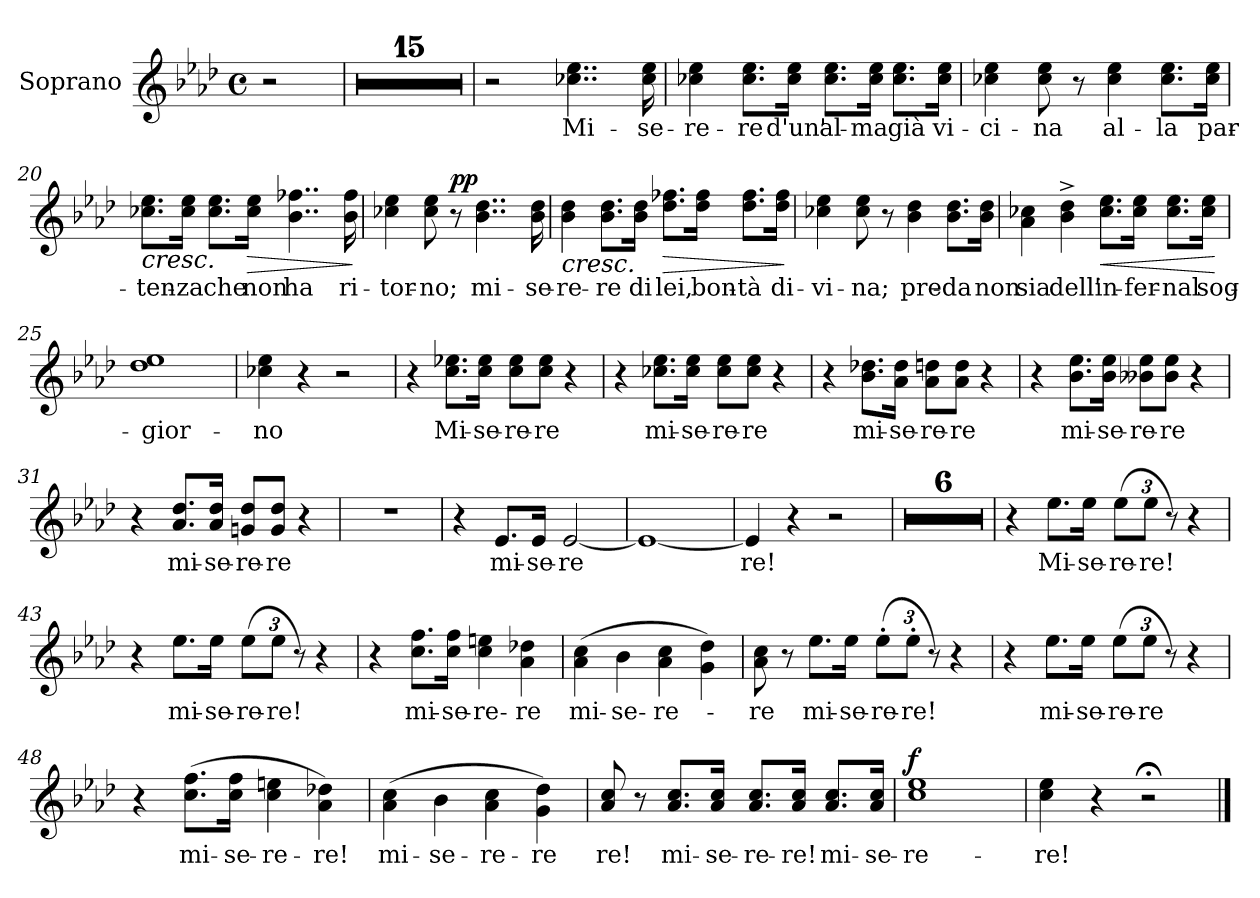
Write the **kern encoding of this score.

**kern	**text	**dynam
*part1	*part1	*part1
*staff1	*staff1	*staff1
*I"Soprano	*	*
*clefG2	*	*
*k[b-e-a-d-]	*	*
*M4/4	*	*
*met(c)	*	*
=1	=1	=1
2r	.	.
=2	=2	=2
1r	.	.
!!LO:LB:g=z
=3	=3	=3
1r	.	.
=4	=4	=4
1r	.	.
!!LO:LB:g=z
=5	=5	=5
1r	.	.
=6	=6	=6
1r	.	.
!!LO:PB:g=z
=7	=7	=7
1r	.	.
!!LO:LB:g=z
=8	=8	=8
1r	.	.
!!LO:LB:g=z
=9	=9	=9
1r	.	.
=10	=10	=10
1r	.	.
!!LO:PB:g=z
=11	=11	=11
1r	.	.
=12	=12	=12
1r	.	.
!!LO:LB:g=z
=13	=13	=13
1r	.	.
=14	=14	=14
1r	.	.
!!LO:LB:g=z
=15	=15	=15
1r	.	.
=16	=16	=16
1r	.	.
!!LO:PB:g=z
=17	=17	=17
2r	.	.
!	!LO:LY:b	!
4..cc-X\ 4..ee-\	Mi-	.
!	!LO:LY:b	!
16cc-\ 16ee-\	-se-	.
=18	=18	=18
!	!LO:LY:b	!
4cc-X\ 4ee-\	-re-	.
!	!LO:LY:b	!
8.cc-\ 8.ee-\L	-re	.
!	!LO:LY:b	!
16cc-\ 16ee-\Jk	d'un'	.
!	!LO:LY:b	!
8.cc-\ 8.ee-\L	al-	.
!	!LO:LY:b	!
16cc-\ 16ee-\Jk	-ma	.
!	!LO:LY:b	!
8.cc-\ 8.ee-\L	già	.
!	!LO:LY:b	!
16cc-\ 16ee-\Jk	vi-	.
=19	=19	=19
!	!LO:LY:b	!
4cc-X\ 4ee-\	-ci-	.
!	!LO:LY:b	!
8cc-\ 8ee-\	-na	.
8r	.	.
!	!LO:LY:b	!
4cc-\ 4ee-\	al-	.
!	!LO:LY:b	!
8.cc-\ 8.ee-\L	-la	.
!	!LO:LY:b	!
16cc-\ 16ee-\Jk	par-	.
=20	=20	=20
!	!LO:LY:b	!LO:HP:b
8.cc-X\ 8.ee-\L	-ten-	<
!	!LO:LY:b	!
16cc-\ 16ee-\Jk	-za	.
!	!LO:LY:b	!
8.cc-\ 8.ee-\L	che	.
!	!LO:LY:b	!LO:HP:b
16cc-\ 16ee-\Jk	non	>
!	!LO:LY:b	!
4..b-\ 4..ff-X\	ha	[
!	!LO:LY:b	!
16b-\ 16ff-\	ri-	.
.	.	]
!!LO:LB:g=z
=21	=21	=21
!	!LO:LY:b	!
4cc-X\ 4ee-\	-tor-	.
!	!LO:LY:b	!
8cc-\ 8ee-\	-no;	.
!	!	!LO:DY:a
8r	.	pp
!	!LO:LY:b	!
4..b-\ 4..dd-\	mi-	.
!	!LO:LY:b	!
16b-\ 16dd-\	-se-	.
=22	=22	=22
!	!LO:LY:b	!LO:HP:b
4b-\ 4dd-\	-re-	<
!	!LO:LY:b	!
8.b-\ 8.dd-\L	-re	.
!	!LO:LY:b	!
16b-\ 16dd-\Jk	di	.
!	!LO:LY:b	!LO:HP:b
8.dd-\ 8.ff-X\L	lei,	>
!	!LO:LY:b	!
16dd-\ 16ff-\Jk	bon-	[
!	!LO:LY:b	!
8.dd-\ 8.ff-\L	-tà	.
!	!LO:LY:b	!
16dd-\ 16ff-\Jk	di-	.
.	.	]
=23	=23	=23
!	!LO:LY:b	!
4cc-X\ 4ee-\	-vi-	.
!	!LO:LY:b	!
8cc-\ 8ee-\	-na;	.
8r	.	.
!	!LO:LY:b	!
4b-\ 4dd-\	pre-	.
!	!LO:LY:b	!
8.b-\ 8.dd-\L	-da	.
!	!LO:LY:b	!
16b-\ 16dd-\Jk	non	.
=24	=24	=24
!	!LO:LY:b	!
4a-\ 4cc-X\	sia	.
!	!LO:LY:b	!
4b-\^ 4dd-\^	dell'	.
!	!LO:LY:b	!LO:HP:b
8.cc-\ 8.ee-\L	in-	<
!	!LO:LY:b	!
16cc-\ 16ee-\Jk	-fer-	.
!	!LO:LY:b	!
8.cc-\ 8.ee-\L	-nal	.
!	!LO:LY:b	!
16cc-\ 16ee-\Jk	sog-	.
.	.	[
!!LO:PB:g=z
=25	=25	=25
!	!LO:LY:b	!
1dd- 1ee-	-gior-	.
=26	=26	=26
!	!LO:LY:b	!
4cc-X\ 4ee-\	-no	.
4r	.	.
2r	.	.
=27	=27	=27
4r	.	.
!	!LO:LY:b	!
8.cc\ 8.ee-X\L	Mi-	.
!	!LO:LY:b	!
16cc\ 16ee-\Jk	-se-	.
!	!LO:LY:b	!
8cc\ 8ee-\L	-re-	.
!	!LO:LY:b	!
8cc\ 8ee-\J	-re	.
4r	.	.
!!LO:LB:g=z
=28	=28	=28
4r	.	.
!	!LO:LY:b	!
8.cc-X\ 8.ee-\L	mi-	.
!	!LO:LY:b	!
16cc-\ 16ee-\Jk	-se-	.
!	!LO:LY:b	!
8cc-\ 8ee-\L	-re-	.
!	!LO:LY:b	!
8cc-\ 8ee-\J	-re	.
4r	.	.
=29	=29	=29
4r	.	.
!	!LO:LY:b	!
8.b-\ 8.dd-X\L	mi-	.
!	!LO:LY:b	!
16a-\ 16dd-\Jk	-se-	.
!	!LO:LY:b	!
8a-\ 8ddn\L	-re-	.
!	!LO:LY:b	!
8a-\ 8dd\J	-re	.
4r	.	.
!!LO:PB:g=z
=30	=30	=30
4r	.	.
!	!LO:LY:b	!
8.b-\ 8.ee-\L	mi-	.
!	!LO:LY:b	!
16b-\ 16ee-\Jk	-se-	.
!	!LO:LY:b	!
8b--X\ 8ee-\L	-re-	.
!	!LO:LY:b	!
8b--\ 8ee-\J	-re	.
4r	.	.
=31	=31	=31
4r	.	.
!	!LO:LY:b	!
8.a-\ 8.dd-/L	mi-	.
!	!LO:LY:b	!
16a-\ 16dd-/Jk	-se-	.
!	!LO:LY:b	!
8gn\ 8dd-/L	-re-	.
!	!LO:LY:b	!
8g\ 8dd-/J	-re	.
4r	.	.
!!LO:LB:g=z
=32	=32	=32
1r	.	.
!!LO:PB:g=z
=33	=33	=33
4r	.	.
!	!LO:LY:b	!
8.e-/L	mi-	.
!	!LO:LY:b	!
16e-/Jk	-se-	.
!	!LO:LY:b	!
[2e-/	-re-	.
!!LO:LB:g=z
=34	=34	=34
!	!LO:LY:b	!
1e-_	---	.
=35	=35	=35
!	!LO:LY:b	!
4e-/]	-re!	.
4r	.	.
2r	.	.
!!LO:PB:g=z
=36	=36	=36
1r	.	.
=37	=37	=37
1r	.	.
!!LO:LB:g=z
=38	=38	=38
1r	.	.
=39	=39	=39
1r	.	.
!!LO:LB:g=z
=40	=40	=40
1r	.	.
=41	=41	=41
1r	.	.
!!LO:PB:g=z
=42	=42	=42
4r	.	.
!	!LO:LY:b	!
8.ee-\L	Mi-	.
!	!LO:LY:b	!
16ee-\Jk	-se-	.
*Xbrackettup	*	*
!	!LO:LY:b	!
(>12ee-\L	-re-	.
!	!LO:LY:b	!
12ee-\J	-re!	.
12r)	.	.
4r	.	.
!!LO:PB:g=z
=43	=43	=43
4r	.	.
!	!LO:LY:b	!
8.ee-\L	mi-	.
!	!LO:LY:b	!
16ee-\Jk	-se-	.
!	!LO:LY:b	!
(>12ee-\L	-re-	.
!	!LO:LY:b	!
12ee-\J	-re!	.
12r)	.	.
4r	.	.
!!LO:PB:g=z
=44	=44	=44
4r	.	.
!	!LO:LY:b	!
8.cc\ 8.ff\L	mi-	.
!	!LO:LY:b	!
16cc\ 16ff\Jk	-se-	.
!	!LO:LY:b	!
4cc\ 4een\	-re-	.
!	!LO:LY:b	!
4a-\ 4dd-X\	-re	.
!!LO:PB:g=z
=45	=45	=45
!	!LO:LY:b	!
(>4a-\ 4cc\	mi-	.
!	!LO:LY:b	!
4b-\	-se-	.
!	!LO:LY:b	!
4a-\ 4cc\	-re-	.
4g\ 4dd-\)	.	.
=46	=46	=46
!	!LO:LY:b	!
8a-\ 8cc\	-re	.
8r	.	.
!	!LO:LY:b	!
8.ee-\L	mi-	.
!	!LO:LY:b	!
16ee-\Jk	-se-	.
!	!LO:LY:b	!
(>12ee-'\L	-re-	.
!	!LO:LY:b	!
12ee-'\J	-re!	.
12r)	.	.
4r	.	.
!!LO:PB:g=z
=47	=47	=47
4r	.	.
!	!LO:LY:b	!
8.ee-\L	mi-	.
!	!LO:LY:b	!
16ee-\Jk	-se-	.
!	!LO:LY:b	!
(>12ee-\L	-re-	.
!	!LO:LY:b	!
12ee-\J	-re	.
12r)	.	.
4r	.	.
!!LO:PB:g=z
=48	=48	=48
4r	.	.
!	!LO:LY:b	!
(>8.cc\ 8.ff\L	mi-	.
!	!LO:LY:b	!
16cc\ 16ff\Jk	-se-	.
!	!LO:LY:b	!
4cc\ 4een\	-re-	.
!	!LO:LY:b	!
4a-\ 4dd-X\)	-re!	.
!!LO:LB:g=z
=49	=49	=49
!	!LO:LY:b	!
(>4a-\ 4cc\	mi-	.
!	!LO:LY:b	!
4b-\	-se-	.
!	!LO:LY:b	!
4a-\ 4cc\	-re-	.
!	!LO:LY:b	!
4g\ 4dd-\)	-re	.
!!LO:PB:g=z
=50	=50	=50
!	!LO:LY:b	!
8a-/ 8cc/	re!	.
8r	.	.
!	!LO:LY:b	!
8.a-\ 8.cc/L	mi-	.
!	!LO:LY:b	!
16a-\ 16cc/Jk	-se-	.
!	!LO:LY:b	!
8.a-\ 8.cc/L	-re-	.
!	!LO:LY:b	!
16a-\ 16cc/Jk	-re!	.
!	!LO:LY:b	!
8.a-\ 8.cc/L	mi-	.
!	!LO:LY:b	!
16a-\ 16cc/Jk	-se-	.
=51	=51	=51
!	!LO:LY:b	!LO:DY:a
1cc 1ee-	-re-	f
=52	=52	=52
!	!LO:LY:b	!
4cc\ 4ee-\	-re!	.
4r	.	.
2r;<	.	.
==	==	==
*-	*-	*-
